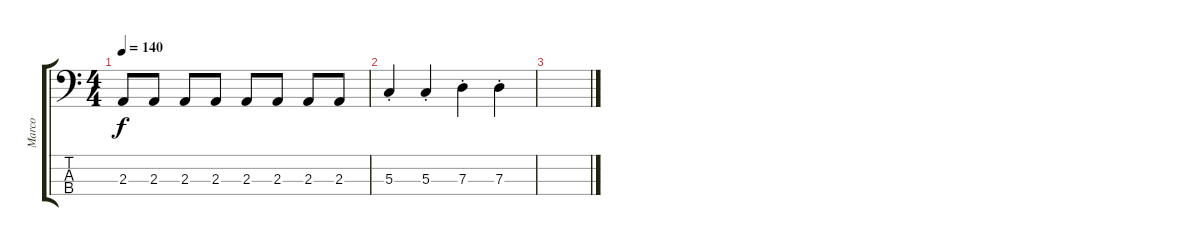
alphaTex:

\track ("Marco" "Marco") {instrument electricbassfinger}
\staff {score tabs}
\tuning (F2 C2 G1 D1) {hide}
\ts (4 4)
\tempo 140
\clef f4
\ks c
2.3.8{dy f} 2.3.8 2.3.8 2.3.8 2.3.8 2.3.8 2.3.8 2.3.8 |
5.3{st}.4 5.3{st}.4 7.3{st}.4 7.3{st}.4 |
\ks aminor
